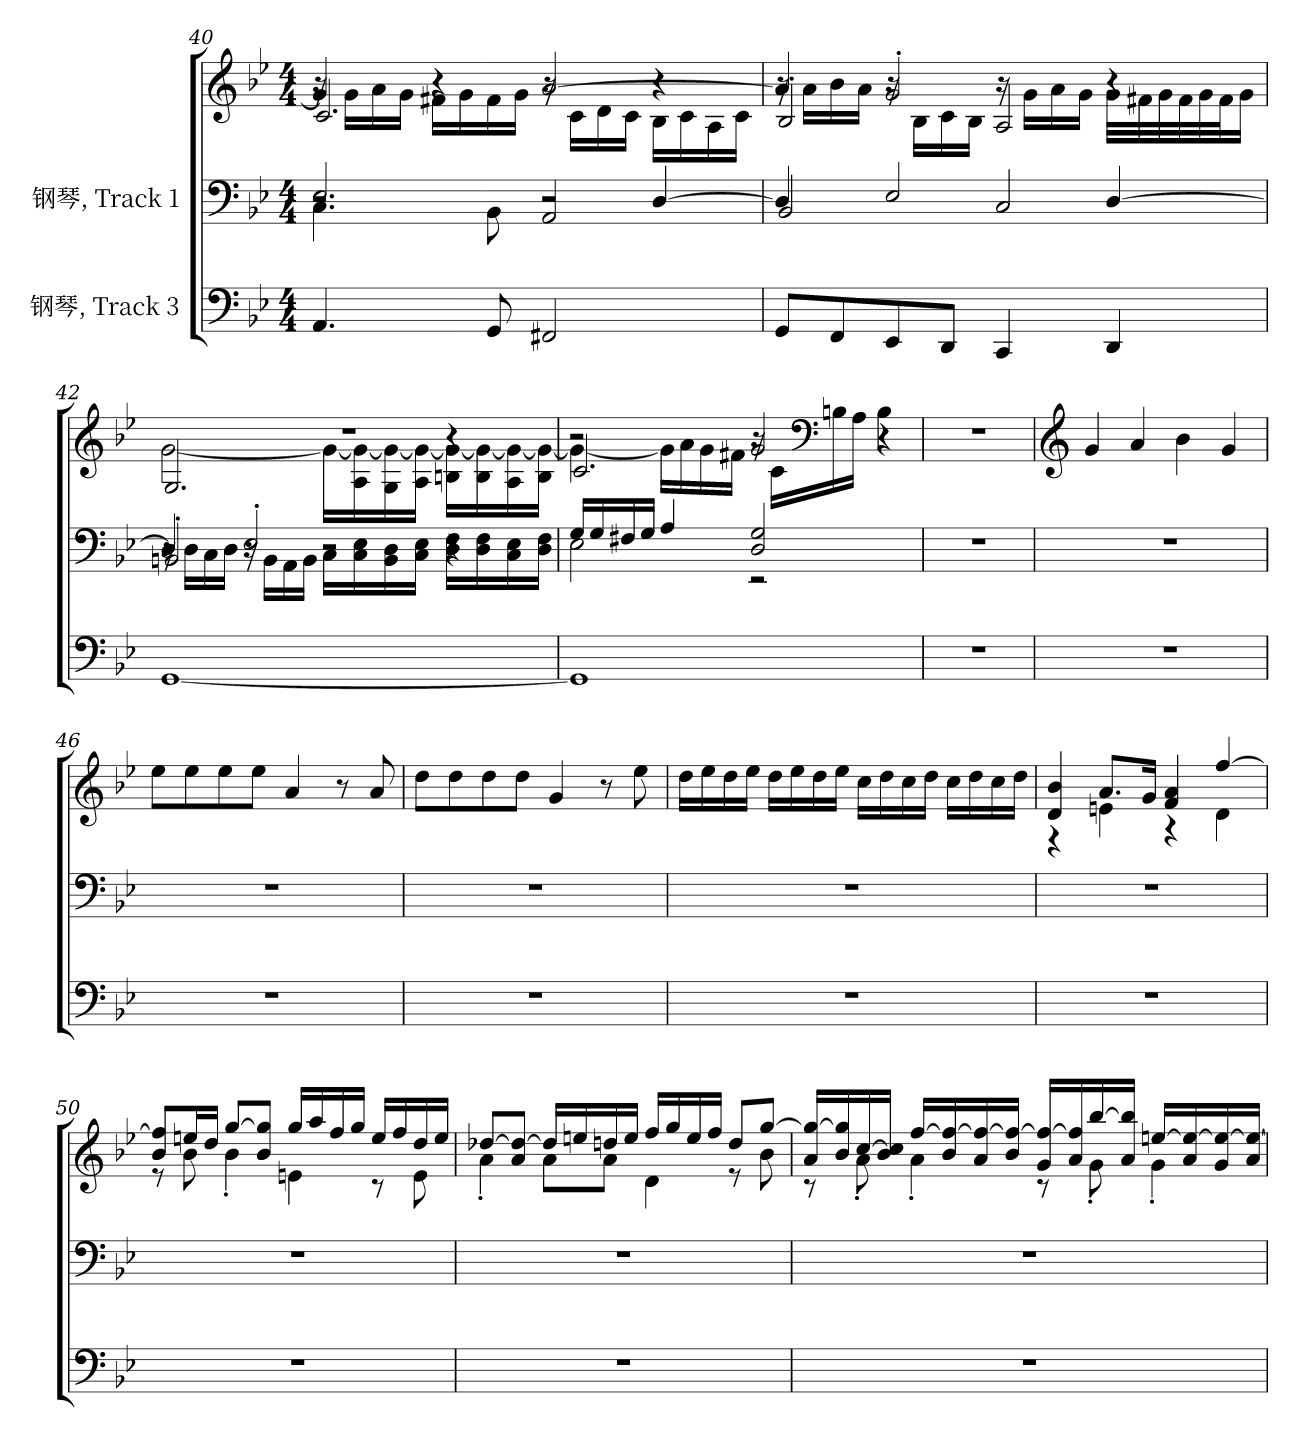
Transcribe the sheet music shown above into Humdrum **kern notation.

**kern	**kern	**kern
*part2	*part1	*part1
*staff3	*staff2	*staff1
*I"钢琴, Track 3	*I"钢琴, Track 1	*
!!LO:LB:g=z
*clefF4	*clefF4	*clefG2
*k[b-e-]	*k[b-e-]	*k[b-e-]
*M4/4	*M4/4	*M4/4
=40	=40	=40
*	*^	*^
*	*	*^	*	*^
4.AA/	2.E-/	4.C\	2r	4g/]	16r	2.c/
.	.	.	.	.	16g\LL	.
.	.	.	.	.	16a\	.
.	.	.	.	.	16g\JJ	.
.	.	.	.	4r	16f#X\LL	.
.	.	.	.	.	16g\	.
8GG/	.	8BB-\	.	.	16f#\	.
.	.	.	.	.	16g\JJ	.
2FF#X/	.	2r	2AA/	[2a/	16r	.
.	.	.	.	.	16c\LL	.
.	.	.	.	.	16d\	.
.	.	.	.	.	16c\JJ	.
.	[4D/	.	.	.	16B-\LL	4r
.	.	.	.	.	16c\	.
.	.	.	.	.	16A\	.
.	.	.	.	.	16c\JJ	.
*	*	*v	*v	*	*	*
=41	=41	=41	=41	=41	=41
8GG/L	4D/]	2BB-/	4a/]	16r	2B-'/
.	.	.	.	16a\LL	.
8FF/	.	.	.	16b-\	.
.	.	.	.	16a\JJ	.
8EE-/	2E-/	.	2g'/	16r	.
.	.	.	.	16B-\LL	.
8DD/J	.	.	.	16c\	.
.	.	.	.	16B-\JJ	.
4CC/	.	2C/	.	16r	2A/
.	.	.	.	16g\LL	.
.	.	.	.	16a\	.
.	.	.	.	16g\JJ	.
4DD/	[4D/	.	4r	32g\LLL	.
.	.	.	.	32f#X\	.
.	.	.	.	32g\	.
.	.	.	.	32f#\	.
.	.	.	.	32g\	.
.	.	.	.	32f#\J	.
.	.	.	.	16g\JJ	.
*	*v	*v	*	*	*
!!LO:LB:g=z	!!	!!
=42	=42	=42	=42	=42
*	*	*MM60	*	*
*	*^	*	*	*
*	*	*^	*	*	*
[1GG	4D/]	16r	2BBn'/	1r	[2g\	2.G/
.	.	16D\LL	.	.	.	.
.	.	16C\	.	.	.	.
.	.	16D\JJ	.	.	.	.
.	2E-'/	16r	.	.	.	.
.	.	16BB\LL	.	.	.	.
.	.	16AA\	.	.	.	.
.	.	16BB\JJ	.	.	.	.
.	.	16C\LL	2r	.	16g\LL_	.
.	.	16C\ 16E-\	.	.	16A\ 16g\_	.
.	.	16BB\ 16D\	.	.	16G\ 16g\_	.
.	.	16C\ 16E-\JJ	.	.	16A\ 16g\_JJ	.
.	4r	16D\ 16F\LL	.	.	16Bn\ 16g\_LL	4r
.	.	16D\ 16F\	.	.	16B\ 16g\_	.
.	.	16C\ 16E-\	.	.	16A\ 16g\_	.
.	.	16D\ 16F\JJ	.	.	16B\ 16g\_JJ	.
*	*v	*v	*v	*	*	*
=43	=43	=43	=43	=43
*	*	*MM55	*	*
*	*^	*	*	*
1GG]	16G/LL	2E-\	2r	4g\_	2.c/
.	16G/	.	.	.	.
.	16F#X/	.	.	.	.
.	16G/JJ	.	.	.	.
.	4A/	.	.	16g\LL]	.
.	.	.	.	16a\	.
.	.	.	.	16g\	.
.	.	.	.	16f#X\JJ	.
.	2D/ 2G/	2r	2g/	16r	.
.	.	.	.	16c\LL	.
*	*	*	*clefF4	*	*
.	.	.	.	16Bn\	.
.	.	.	.	16A\JJ	.
*	*	*	*MM30	*	*
.	.	.	.	4B\	4r
*	*v	*v	*	*	*
*	*	*v	*v	*v
=44	=44	=44
1r	1r	1r
!!LO:PB:g=z
=45	=45	=45
*	*	*clefG2
*	*	*MM75
1r	1r	4g/
.	.	4a/
.	.	4b-\
.	.	4g/
=46	=46	=46
1r	1r	8ee-\L
.	.	8ee-\
.	.	8ee-\
.	.	8ee-\J
.	.	4a/
.	.	8r
.	.	8a/
=47	=47	=47
1r	1r	8dd\L
.	.	8dd\
.	.	8dd\
.	.	8dd\J
.	.	4g/
.	.	8r
.	.	8ee-\
=48	=48	=48
1r	1r	16dd\LL
.	.	16ee-\
.	.	16dd\
.	.	16ee-\JJ
.	.	16dd\LL
.	.	16ee-\
.	.	16dd\
.	.	16ee-\JJ
.	.	16cc\LL
.	.	16dd\
.	.	16cc\
.	.	16dd\JJ
.	.	16cc\LL
.	.	16dd\
.	.	16cc\
.	.	16dd\JJ
!!LO:LB:g=z
=49	=49	=49
*	*	*^
1r	1r	4d/ 4b-/	4r
.	.	8.a/L	4en\
.	.	16g/Jk	.
.	.	4f/ 4a/	4r
.	.	[4ff/	4d\
=50	=50	=50	=50
1r	1r	8b-/ 8ff/]L	8r
.	.	16een/L	8b-\
.	.	16dd/JJ	.
.	.	[8gg/L	4b-'\
.	.	8b-/ 8gg/]J	.
.	.	16gg/LL	4en\
.	.	16aa/	.
.	.	16ff/	.
.	.	16gg/JJ	.
.	.	16ee/LL	8r
.	.	16ff/	.
.	.	16dd/	8e\
.	.	16ee/JJ	.
=51	=51	=51	=51
1r	1r	[8dd-X/L	4a'\
.	.	8a/ 8dd-/_J	.
.	.	16dd-/LL]	8a\L
.	.	16een/	.
.	.	16ddn/	8a\J
.	.	16ee/JJ	.
.	.	16ff/LL	4d\
.	.	16gg/	.
.	.	16ee/	.
.	.	16ff/JJ	.
.	.	8dd/L	8r
.	.	[8gg/J	8b-\
!!LO:LB:g=z	!!
=52	=52	=52	=52
1r	1r	16a/ 16gg/_LL	8r
.	.	16b-/ 16gg/]	.
.	.	[16cc/	8a'\
.	.	16b-/ 16cc/]JJ	.
.	.	[16ff/LL	4a'\
.	.	16b-/ 16ff/_	.
.	.	16a/ 16ff/_	.
.	.	16b-/ 16ff/_JJ	.
.	.	16g/ 16ff/_LL	8r
.	.	16a/ 16ff/]	.
.	.	[16bb-/	8g'\
.	.	16a/ 16bb-/]JJ	.
.	.	[16een/LL	4g'\
.	.	16a/ 16ee/_	.
.	.	16g/ 16ee/_	.
.	.	16a/ 16ee/_JJ	.
*	*	*v	*v
=	=	=
*-	*-	*-
